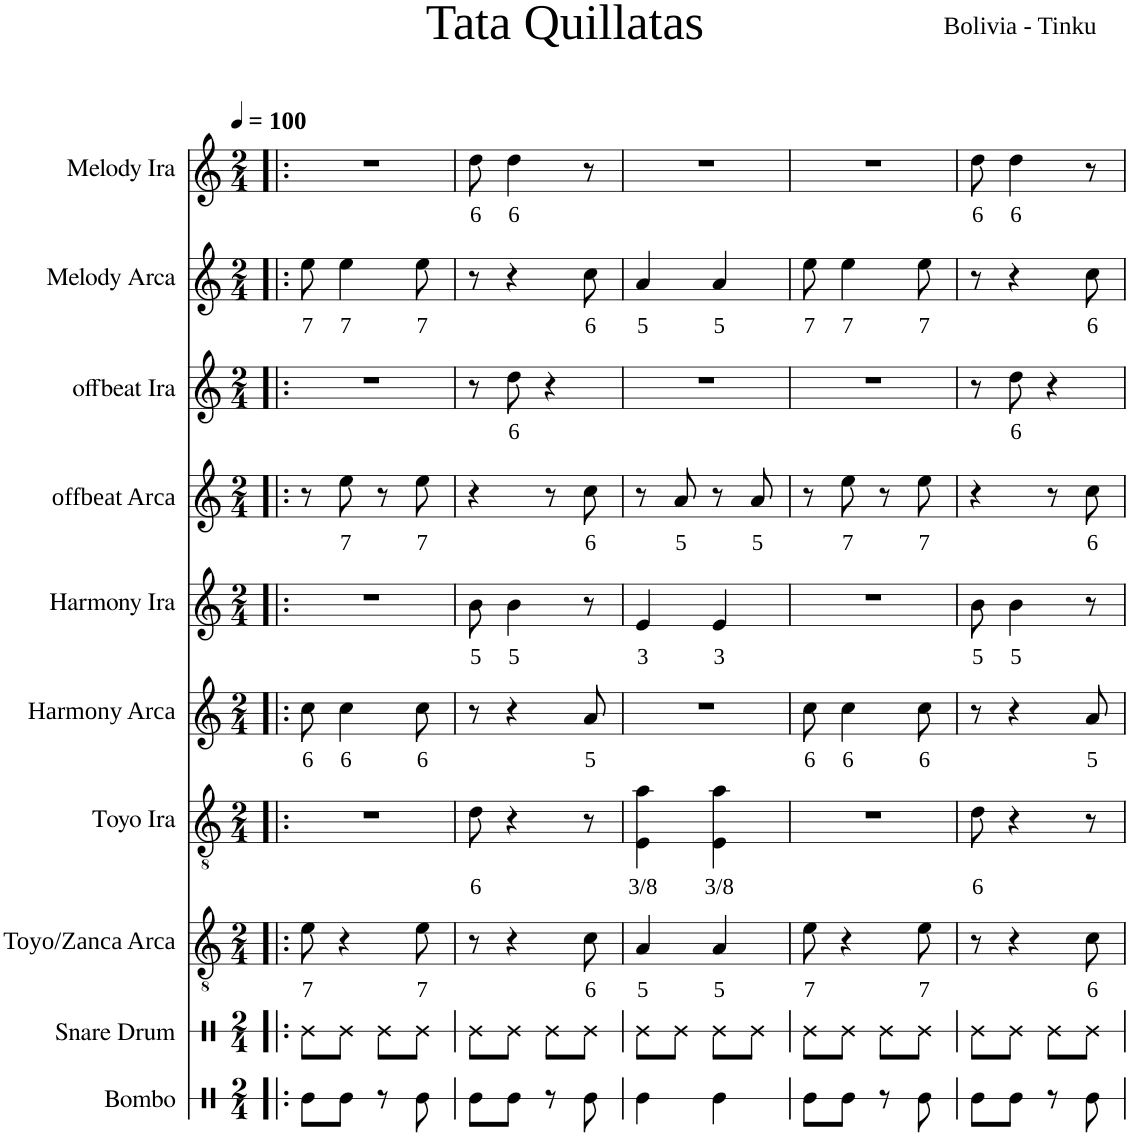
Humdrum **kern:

**kern	**kern	**kern	**text	**kern	**text	**kern	**text	**kern	**text	**kern	**text	**kern	**text	**kern	**text	**kern	**text
*part10	*part9	*part8	*part8	*part7	*part7	*part6	*part6	*part5	*part5	*part4	*part4	*part3	*part3	*part2	*part2	*part1	*part1
*staff10	*staff9	*staff8	*staff8	*staff7	*staff7	*staff6	*staff6	*staff5	*staff5	*staff4	*staff4	*staff3	*staff3	*staff2	*staff2	*staff1	*staff1
*I"Bombo	*I"Snare Drum	*I"Toyo/Zanca Arca	*	*I"Toyo Ira	*	*I"Harmony Arca	*	*I"Harmony Ira	*	*I"offbeat Arca	*	*I"offbeat Ira	*	*I"Melody Arca	*	*I"Melody Ira	*
*I'Bom	*I'Sn.	*I'T Ar	*	*I'T Ir	*	*I'H Ar	*	*I'Ir	*	*I'off A	*	*I'off Ir	*	*I'M Ar	*	*I'M Ir	*
*stria1	*stria1	*	*	*	*	*	*	*	*	*	*	*	*	*	*	*	*
*clefX	*clefX	*clefGv2	*	*clefGv2	*	*clefG2	*	*clefG2	*	*clefG2	*	*clefG2	*	*clefG2	*	*clefG2	*
*k[]	*k[]	*k[]	*	*k[]	*	*k[]	*	*k[]	*	*k[]	*	*k[]	*	*k[]	*	*k[]	*
*M2/4	*M2/4	*M2/4	*	*M2/4	*	*M2/4	*	*M2/4	*	*M2/4	*	*M2/4	*	*M2/4	*	*M2/4	*
*MM100	*MM100	*MM100	*	*MM100	*	*MM100	*	*MM100	*	*MM100	*	*MM100	*	*MM100	*	*MM100	*
=1!|:	=1!|:	=1!|:	=1!|:	=1!|:	=1!|:	=1!|:	=1!|:	=1!|:	=1!|:	=1!|:	=1!|:	=1!|:	=1!|:	=1!|:	=1!|:	=1!|:	=1!|:
!	!	!	!LO:LY:b	!	!	!	!LO:LY:b	!	!	!	!	!	!	!	!LO:LY:b	!	!
8Re\L	8Re\L	8e\	7	2r	.	8cc\	6	2r	.	8r	.	2r	.	8ee\	7	2r	.
!	!	!	!	!	!	!	!LO:LY:b	!	!	!	!LO:LY:b	!	!	!	!LO:LY:b	!	!
8Re\J	8Re\J	4r	.	.	.	4cc\	6	.	.	8ee\	7	.	.	4ee\	7	.	.
8r	8Re\L	.	.	.	.	.	.	.	.	8r	.	.	.	.	.	.	.
!	!	!	!LO:LY:b	!	!	!	!LO:LY:b	!	!	!	!LO:LY:b	!	!	!	!LO:LY:b	!	!
8Re\	8Re\J	8e\	7	.	.	8cc\	6	.	.	8ee\	7	.	.	8ee\	7	.	.
=2	=2	=2	=2	=2	=2	=2	=2	=2	=2	=2	=2	=2	=2	=2	=2	=2	=2
!	!	!	!	!	!LO:LY:b	!	!	!	!LO:LY:b	!	!	!	!	!	!	!	!LO:LY:b
8Re\L	8Re\L	8r	.	8d\	6	8r	.	8b\	5	4r	.	8r	.	8r	.	8dd\	6
!	!	!	!	!	!	!	!	!	!LO:LY:b	!	!	!	!LO:LY:b	!	!	!	!LO:LY:b
8Re\J	8Re\J	4r	.	4r	.	4r	.	4b\	5	.	.	8dd\	6	4r	.	4dd\	6
8r	8Re\L	.	.	.	.	.	.	.	.	8r	.	4r	.	.	.	.	.
!	!	!	!LO:LY:b	!	!	!	!LO:LY:b	!	!	!	!LO:LY:b	!	!	!	!LO:LY:b	!	!
8Re\	8Re\J	8c\	6	8r	.	8a/	5	8r	.	8cc\	6	.	.	8cc\	6	8r	.
=3	=3	=3	=3	=3	=3	=3	=3	=3	=3	=3	=3	=3	=3	=3	=3	=3	=3
!	!	!	!LO:LY:b	!	!LO:LY:b	!	!	!	!LO:LY:b	!	!	!	!	!	!LO:LY:b	!	!
4Re\	8Re\L	4A/	5	4E\ 4a\	3/8	2r	.	4e/	3	8r	.	2r	.	4a/	5	2r	.
!	!	!	!	!	!	!	!	!	!	!	!LO:LY:b	!	!	!	!	!	!
.	8Re\J	.	.	.	.	.	.	.	.	8a/	5	.	.	.	.	.	.
!	!	!	!LO:LY:b	!	!LO:LY:b	!	!	!	!LO:LY:b	!	!	!	!	!	!LO:LY:b	!	!
4Re\	8Re\L	4A/	5	4E\ 4a\	3/8	.	.	4e/	3	8r	.	.	.	4a/	5	.	.
!	!	!	!	!	!	!	!	!	!	!	!LO:LY:b	!	!	!	!	!	!
.	8Re\J	.	.	.	.	.	.	.	.	8a/	5	.	.	.	.	.	.
=4	=4	=4	=4	=4	=4	=4	=4	=4	=4	=4	=4	=4	=4	=4	=4	=4	=4
!	!	!	!LO:LY:b	!	!	!	!LO:LY:b	!	!	!	!	!	!	!	!LO:LY:b	!	!
8Re\L	8Re\L	8e\	7	2r	.	8cc\	6	2r	.	8r	.	2r	.	8ee\	7	2r	.
!	!	!	!	!	!	!	!LO:LY:b	!	!	!	!LO:LY:b	!	!	!	!LO:LY:b	!	!
8Re\J	8Re\J	4r	.	.	.	4cc\	6	.	.	8ee\	7	.	.	4ee\	7	.	.
8r	8Re\L	.	.	.	.	.	.	.	.	8r	.	.	.	.	.	.	.
!	!	!	!LO:LY:b	!	!	!	!LO:LY:b	!	!	!	!LO:LY:b	!	!	!	!LO:LY:b	!	!
8Re\	8Re\J	8e\	7	.	.	8cc\	6	.	.	8ee\	7	.	.	8ee\	7	.	.
=5	=5	=5	=5	=5	=5	=5	=5	=5	=5	=5	=5	=5	=5	=5	=5	=5	=5
!	!	!	!	!	!LO:LY:b	!	!	!	!LO:LY:b	!	!	!	!	!	!	!	!LO:LY:b
8Re\L	8Re\L	8r	.	8d\	6	8r	.	8b\	5	4r	.	8r	.	8r	.	8dd\	6
!	!	!	!	!	!	!	!	!	!LO:LY:b	!	!	!	!LO:LY:b	!	!	!	!LO:LY:b
8Re\J	8Re\J	4r	.	4r	.	4r	.	4b\	5	.	.	8dd\	6	4r	.	4dd\	6
8r	8Re\L	.	.	.	.	.	.	.	.	8r	.	4r	.	.	.	.	.
!	!	!	!LO:LY:b	!	!	!	!LO:LY:b	!	!	!	!LO:LY:b	!	!	!	!LO:LY:b	!	!
8Re\	8Re\J	8c\	6	8r	.	8a/	5	8r	.	8cc\	6	.	.	8cc\	6	8r	.
=	=	=	=	=	=	=	=	=	=	=	=	=	=	=	=	=	=
*-	*-	*-	*-	*-	*-	*-	*-	*-	*-	*-	*-	*-	*-	*-	*-	*-	*-
